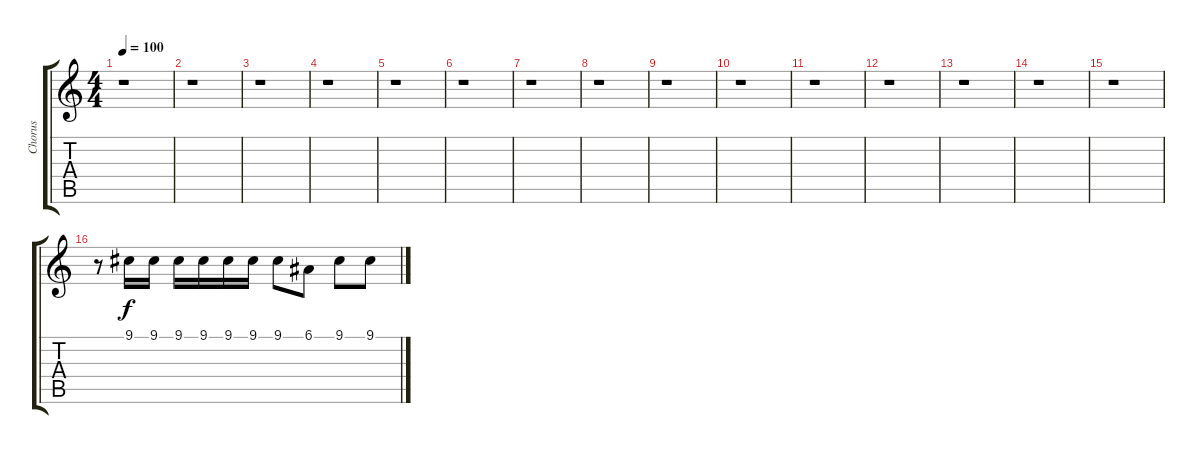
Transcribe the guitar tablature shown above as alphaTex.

\track ("Chorus" "Chorus") {instrument lead2sawtooth}
\staff {score tabs}
\tuning (E4 B3 G3 D3 A2 E2) {hide}
\ts (4 4)
\tempo 100
\clef g2
\ks c
r.1{dy f} |
r.1 |
r.1 |
r.1 |
r.1 |
r.1 |
r.1 |
r.1 |
r.1 |
r.1 |
r.1 |
r.1 |
r.1 |
r.1 |
r.1 |
r.8 9.1.16 9.1.16 9.1.16 9.1.16 9.1.16 9.1.16 9.1.8 6.1.8 9.1.8 9.1.8
